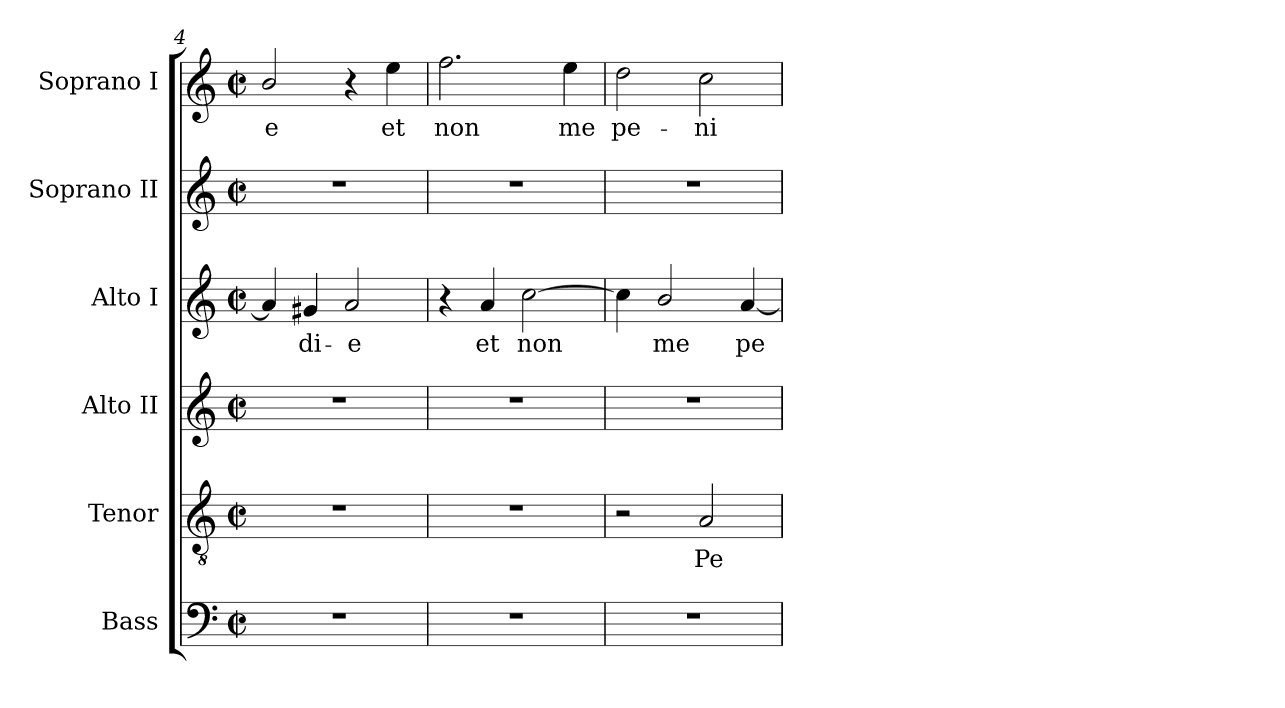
**kern	**kern	**text	**kern	**kern	**text	**kern	**kern	**text
*part6	*part5	*part5	*part4	*part3	*part3	*part2	*part1	*part1
*staff6	*staff5	*staff5	*staff4	*staff3	*staff3	*staff2	*staff1	*staff1
*I"Bass	*I"Tenor	*	*I"Alto II	*I"Alto I	*	*I"Soprano II	*I"Soprano I	*
*I'B.	*I'T.	*	*I'A2.	*I'A1.	*	*I'S2.	*I'S1.	*
*clefF4	*clefGv2	*	*clefG2	*clefG2	*	*clefG2	*clefG2	*
*	*ITrd7c12	*	*	*	*	*	*	*
*k[]	*k[]	*	*k[]	*k[]	*	*k[]	*k[]	*
*C:	*C:	*	*C:	*C:	*	*C:	*C:	*
*M2/2	*M2/2	*	*M2/2	*M2/2	*	*M2/2	*M2/2	*
*met(c|)	*met(c|)	*	*met(c|)	*met(c|)	*	*met(c|)	*met(c|)	*
=4	=4	=4	=4	=4	=4	=4	=4	=4
!	!	!	!	!	!	!	!	!LO:LY:b:color=#000000
1r	1r	.	1r	4ai/]	.	1r	2bi/	-e
!	!	!	!	!	!LO:LY:b:color=#000000	!	!	!
.	.	.	.	4g#Xi/	-di-	.	.	.
!	!	!	!	!	!LO:LY:b:color=#000000	!	!	!
.	.	.	.	2ai/	-e	.	4r	.
!	!	!	!	!	!	!	!	!LO:LY:b:color=#000000
.	.	.	.	.	.	.	4eei\	et
=5	=5	=5	=5	=5	=5	=5	=5	=5
!	!	!	!	!	!	!	!	!LO:LY:b:color=#000000
1r	1r	.	1r	4r	.	1r	2.ffi\	non
!	!	!	!	!	!LO:LY:b:color=#000000	!	!	!
.	.	.	.	4ai/	et	.	.	.
!	!	!	!	!	!LO:LY:b:color=#000000	!	!	!
.	.	.	.	[2cci\	non	.	.	.
!	!	!	!	!	!	!	!	!LO:LY:b:color=#000000
.	.	.	.	.	.	.	4eei\	me
!!LO:LB:g=z
=6	=6	=6	=6	=6	=6	=6	=6	=6
!	!	!	!	!	!	!	!	!LO:LY:b:color=#000000
1r	2r	.	1r	4cci\]	.	1r	2ddi\	pe-
!	!	!	!	!	!LO:LY:b:color=#000000	!	!	!
.	.	.	.	2bi/	me	.	.	.
!	!	!LO:LY:b:color=#000000	!	!	!	!	!	!
!	!	!	!	!	!	!	!	!LO:LY:b:color=#000000
.	2AAi/	Pe[c]-	.	.	.	.	2cci\	-ni-
!	!	!	!	!	!LO:LY:b:color=#000000	!	!	!
.	.	.	.	[4ai/	pe-	.	.	.
=	=	=	=	=	=	=	=	=
*-	*-	*-	*-	*-	*-	*-	*-	*-
